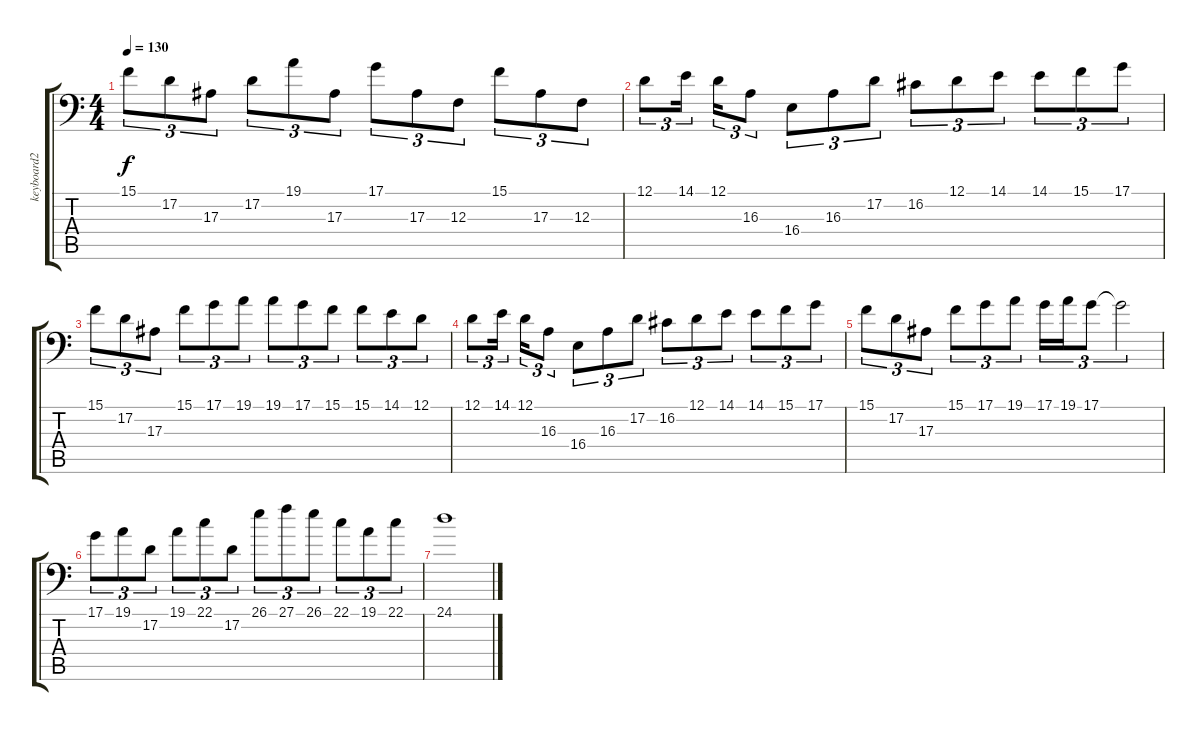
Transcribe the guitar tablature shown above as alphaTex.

\track ("keyboard2" "keyboard2") {instrument pad7halo}
\staff {score tabs}
\tuning (D3 A2 F2 C2 G1 D1) {hide}
\ts (4 4)
\tempo 130
\clef f4
\ks c
15.1.8{tu (3 2) dy f} 17.2.8{tu (3 2)} 17.3.8{tu (3 2)} 17.2.8{tu (3 2)} 19.1.8{tu (3 2)} 17.3.8{tu (3 2)} 17.1.8{tu (3 2)} 17.3.8{tu (3 2)} 12.3.8{tu (3 2)} 15.1.8{tu (3 2)} 17.3.8{tu (3 2)} 12.3.8{tu (3 2)} |
12.1.8{tu (3 2)} 14.1.16{tu (3 2) beam splitsecondary} 12.1.16{tu (3 2)} 16.3.8{tu (3 2)} 16.4.8{tu (3 2)} 16.3.8{tu (3 2)} 17.2.8{tu (3 2)} 16.2.8{tu (3 2)} 12.1.8{tu (3 2)} 14.1.8{tu (3 2)} 14.1.8{tu (3 2)} 15.1.8{tu (3 2)} 17.1.8{tu (3 2)} |
15.1.8{tu (3 2)} 17.2.8{tu (3 2)} 17.3.8{tu (3 2)} 15.1.8{tu (3 2)} 17.1.8{tu (3 2)} 19.1.8{tu (3 2)} 19.1.8{tu (3 2)} 17.1.8{tu (3 2)} 15.1.8{tu (3 2)} 15.1.8{tu (3 2)} 14.1.8{tu (3 2)} 12.1.8{tu (3 2)} |
12.1.8{tu (3 2)} 14.1.16{tu (3 2) beam splitsecondary} 12.1.16{tu (3 2)} 16.3.8{tu (3 2)} 16.4.8{tu (3 2)} 16.3.8{tu (3 2)} 17.2.8{tu (3 2)} 16.2.8{tu (3 2)} 12.1.8{tu (3 2)} 14.1.8{tu (3 2)} 14.1.8{tu (3 2)} 15.1.8{tu (3 2)} 17.1.8{tu (3 2)} |
15.1.8{tu (3 2)} 17.2.8{tu (3 2)} 17.3.8{tu (3 2)} 15.1.8{tu (3 2)} 17.1.8{tu (3 2)} 19.1.8{tu (3 2)} 17.1.16{tu (3 2)} 19.1.16{tu (3 2)} 17.1.8{tu (3 2)} 17.1{t}.2{tu (3 2)} |
17.1.8{tu (3 2)} 19.1.8{tu (3 2)} 17.2.8{tu (3 2)} 19.1.8{tu (3 2)} 22.1.8{tu (3 2)} 17.2.8{tu (3 2)} 26.1.8{tu (3 2)} 27.1.8{tu (3 2)} 26.1.8{tu (3 2)} 22.1.8{tu (3 2)} 19.1.8{tu (3 2)} 22.1.8{tu (3 2)} |
24.1.1{volume 9}
